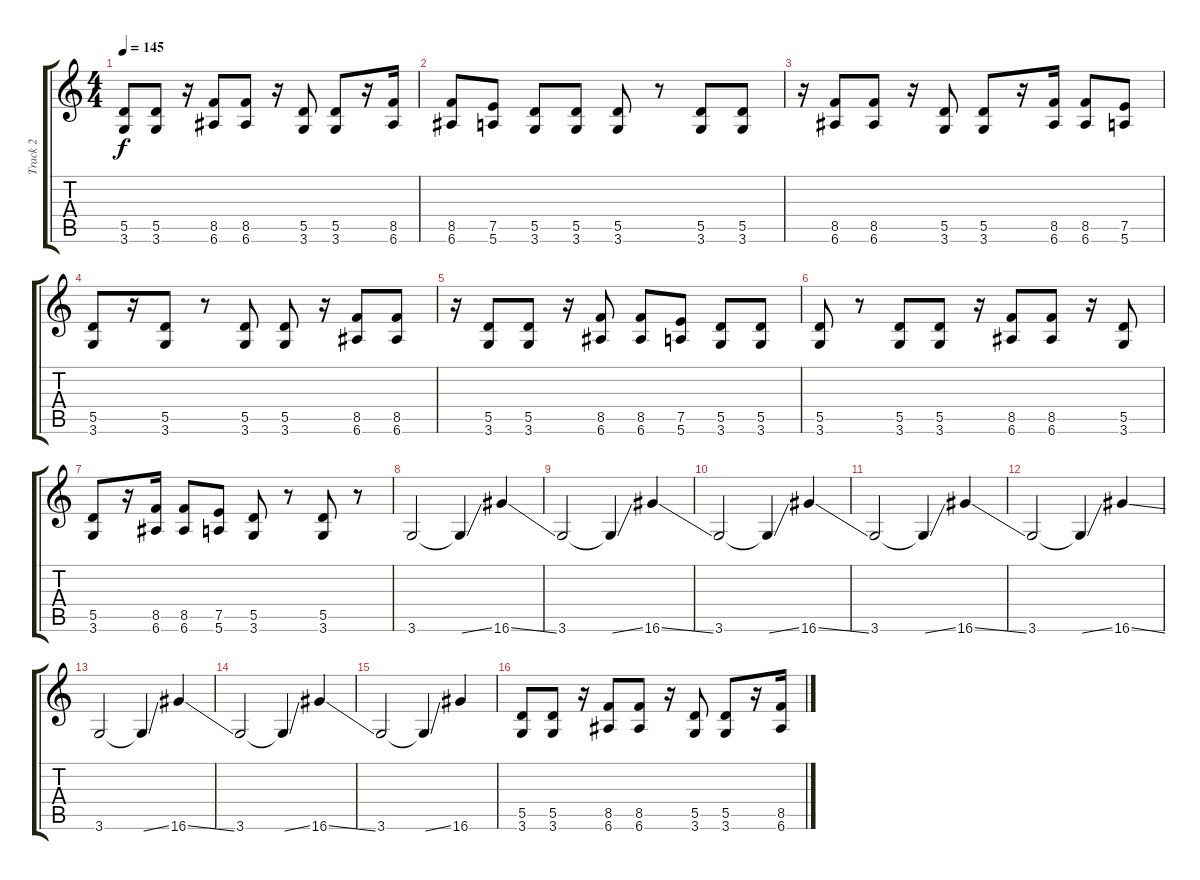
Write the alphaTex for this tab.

\track ("Track 2" "Track 2") {instrument distortionguitar}
\staff {score tabs}
\tuning (E4 B3 G3 D3 A2 E2) {hide}
\ts (4 4)
\tempo 145
\clef g2
\ks c
(5.5 3.6).8{dy f} (5.5 3.6).8 r.16 (8.5 6.6).8 (8.5 6.6).8 r.16 (5.5 3.6).8 (5.5 3.6).8 r.16 (8.5 6.6).16 |
(8.5 6.6).8 (7.5 5.6).8 (5.5 3.6).8 (5.5 3.6).8 (5.5 3.6).8 r.8 (5.5 3.6).8 (5.5 3.6).8 |
r.16 (8.5 6.6).8 (8.5 6.6).8 r.16 (5.5 3.6).8 (5.5 3.6).8 r.16 (8.5 6.6).16 (8.5 6.6).8 (7.5 5.6).8 |
(5.5 3.6).8 r.16 (5.5 3.6).8 r.8 (5.5 3.6).8 (5.5 3.6).8 r.16 (8.5 6.6).8 (8.5 6.6).8 |
r.16 (5.5 3.6).8 (5.5 3.6).8 r.16 (8.5 6.6).8 (8.5 6.6).8 (7.5 5.6).8 (5.5 3.6).8 (5.5 3.6).8 |
(5.5 3.6).8 r.8 (5.5 3.6).8 (5.5 3.6).8 r.16 (8.5 6.6).8 (8.5 6.6).8 r.16 (5.5 3.6).8 |
(5.5 3.6).8 r.16 (8.5 6.6).16 (8.5 6.6).8 (7.5 5.6).8 (5.5 3.6).8 r.8 (5.5 3.6).8 r.8 |
3.6.2 3.6{ss t}.4 16.6{ss}.4 |
3.6.2 3.6{ss t}.4 16.6{ss}.4 |
3.6.2 3.6{ss t}.4 16.6{ss}.4 |
3.6.2 3.6{ss t}.4 16.6{ss}.4 |
3.6.2 3.6{ss t}.4 16.6{ss}.4 |
3.6.2 3.6{ss t}.4 16.6{ss}.4 |
3.6.2 3.6{ss t}.4 16.6{ss}.4 |
3.6.2 3.6{ss t}.4 16.6.4 |
(5.5 3.6).8 (5.5 3.6).8 r.16 (8.5 6.6).8 (8.5 6.6).8 r.16 (5.5 3.6).8 (5.5 3.6).8 r.16 (8.5 6.6).16
